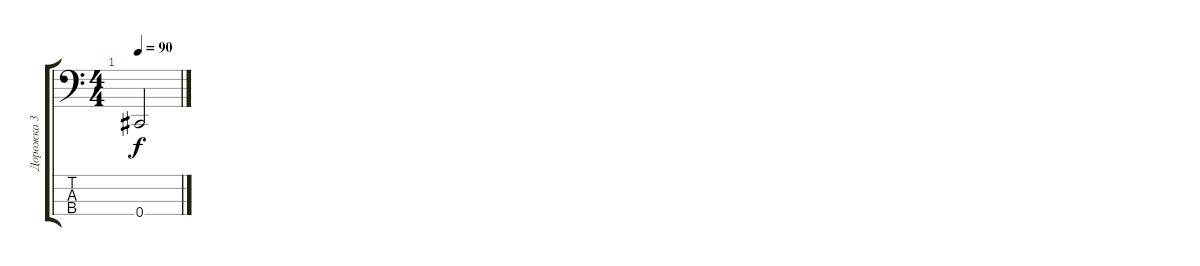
\track ("Дорожка 3" "Дорожка 3") {instrument electricbassfinger}
\staff {score tabs}
\tuning (E2 B1 Gb1 Db1) {hide}
\ts (4 4)
\tempo 90
\clef f4
\ks c
0.4{t}.2{dy f}
